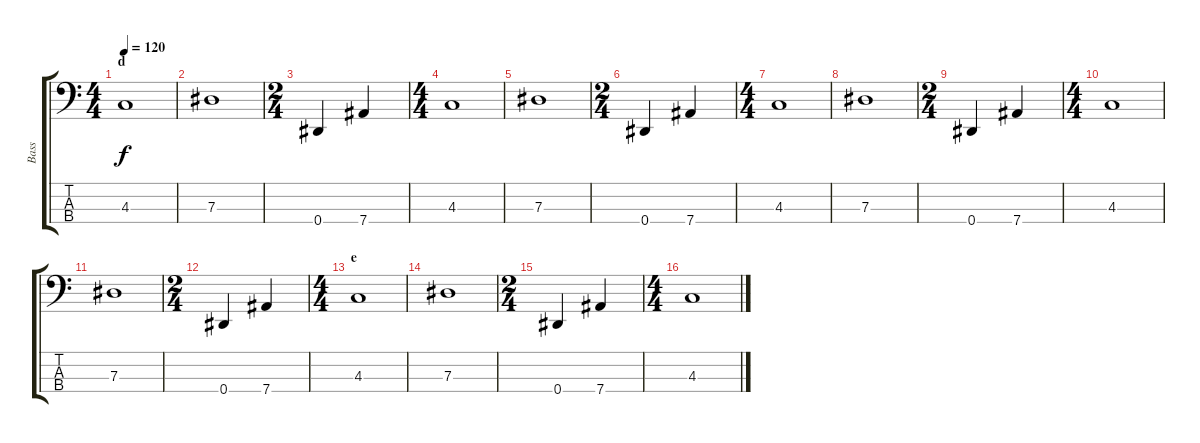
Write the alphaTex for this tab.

\track ("Bass" "Bass") {instrument electricbassfinger}
\staff {score tabs}
\tuning (Gb2 Db2 Ab1 Eb1) {hide}
\ts (4 4)
\section ("" "d")
\tempo 120
\clef f4
\ks c
4.3.1{dy f} |
7.3.1 |
\ts (2 4)
0.4.4 7.4.4 |
\ts (4 4)
4.3.1 |
7.3.1 |
\ts (2 4)
0.4.4 7.4.4 |
\ts (4 4)
4.3.1 |
7.3.1 |
\ts (2 4)
0.4.4 7.4.4 |
\ts (4 4)
4.3.1 |
7.3.1 |
\ts (2 4)
0.4.4 7.4.4 |
\ts (4 4)
\section ("" "e")
4.3.1 |
7.3.1 |
\ts (2 4)
0.4.4 7.4.4 |
\ts (4 4)
4.3.1
